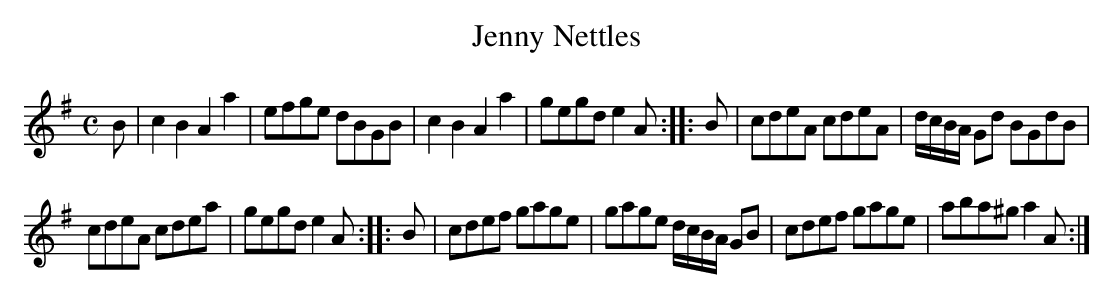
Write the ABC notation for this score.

X:1
T:Jenny Nettles
M:C
K:Em
B|\
c2B2 A2a2| efge dBGB| c2B2 A2a2| gegd e2A::\
B|\
cdeA cdeA| d/c/B/A/ Gd BGdB|
cdeA cdea| gegd e2A::\
B|\
cdef gage| gage d/c/B/A/ GB| cdef gage| aba^g a2A:|
